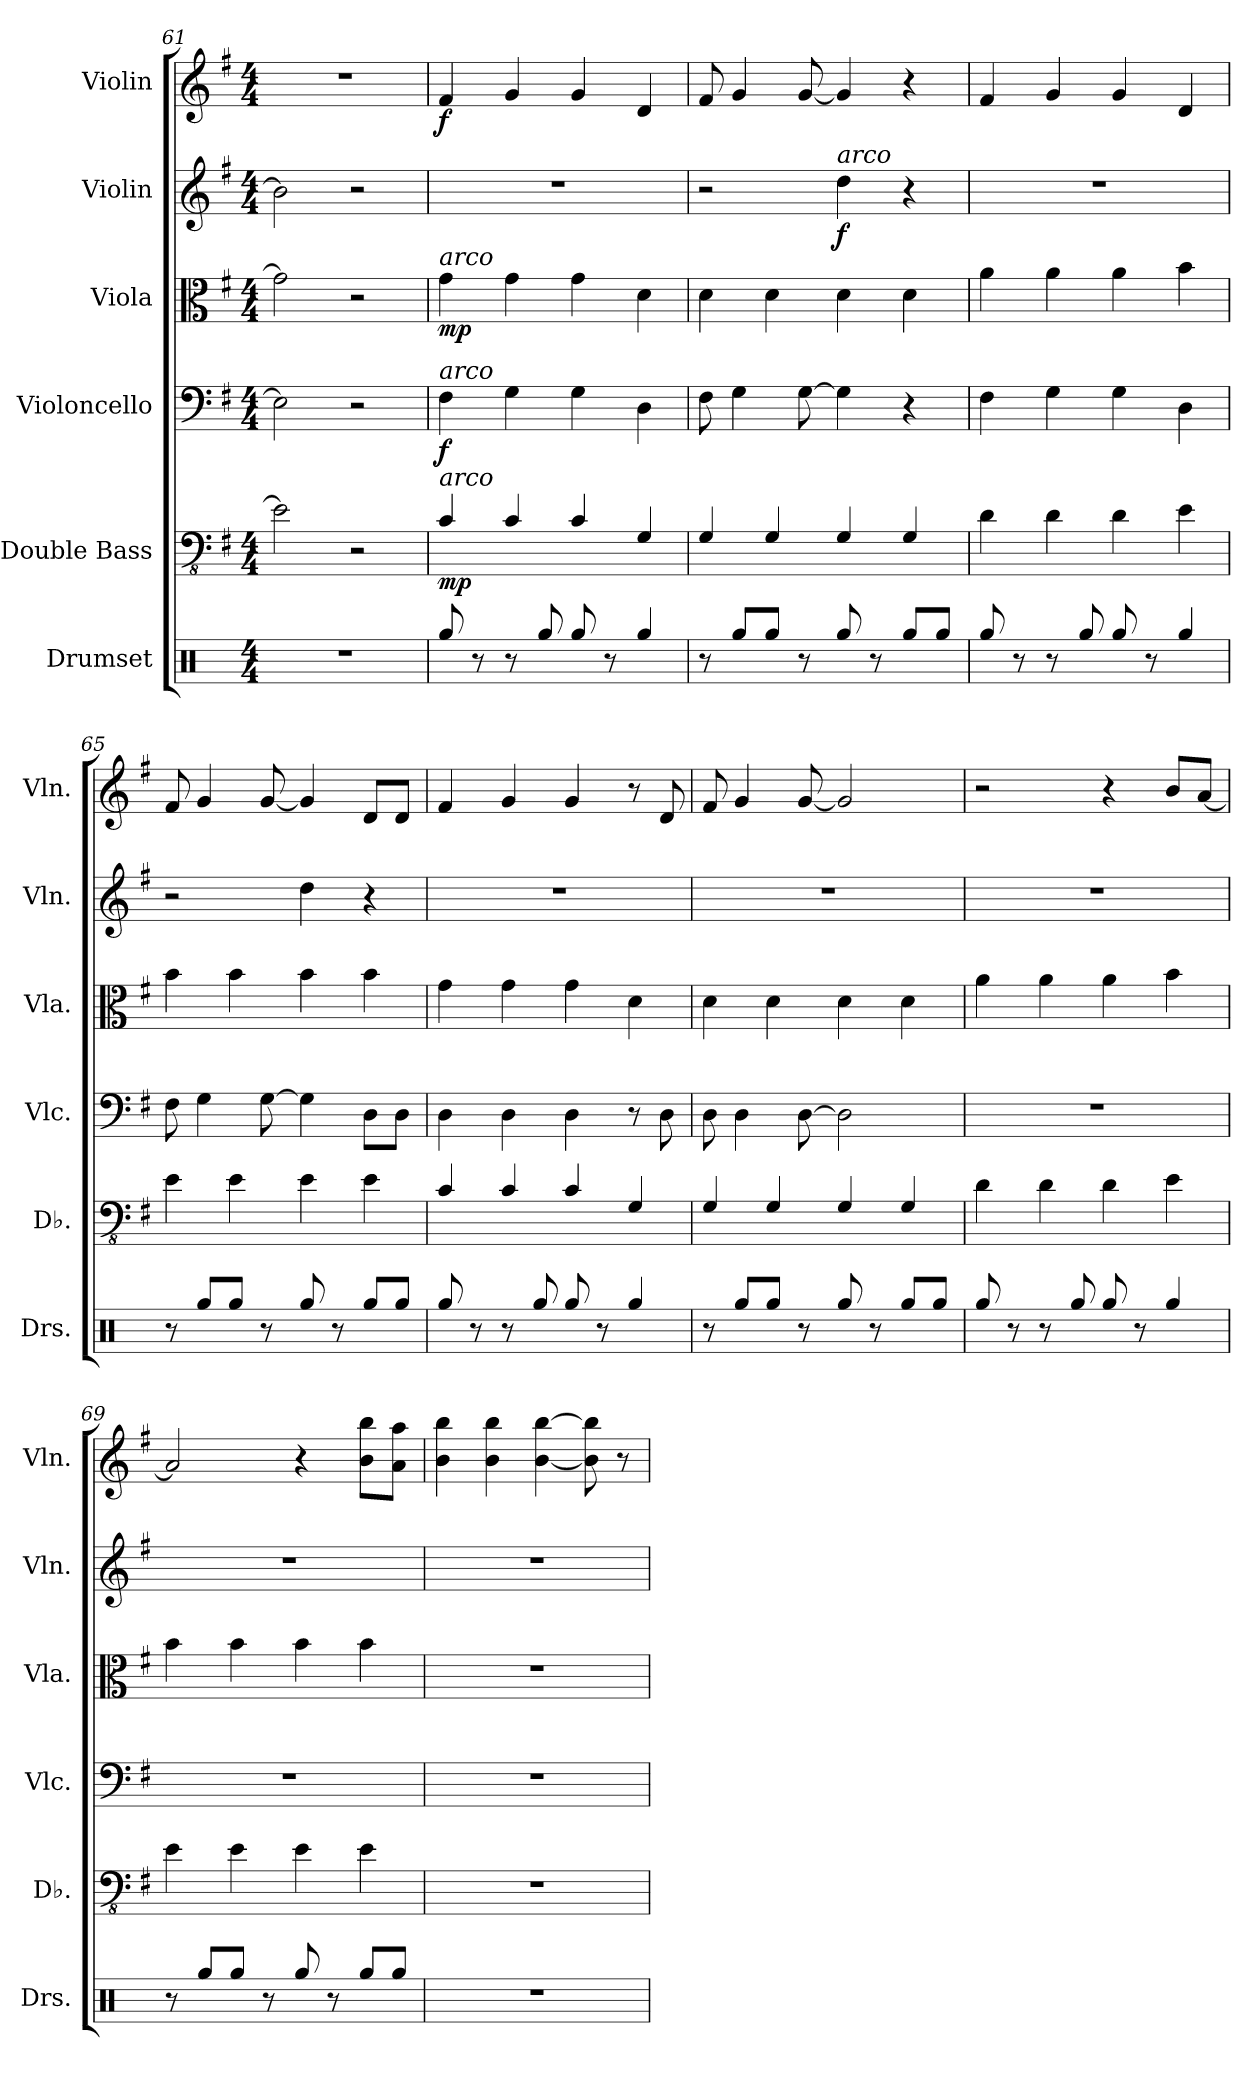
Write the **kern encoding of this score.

**kern	**kern	**dynam	**kern	**dynam	**kern	**dynam	**kern	**dynam	**kern	**dynam
*part6	*part5	*part5	*part4	*part4	*part3	*part3	*part2	*part2	*part1	*part1
*staff6	*staff5	*staff5	*staff4	*staff4	*staff3	*staff3	*staff2	*staff2	*staff1	*staff1
*I"Drumset	*I"Double Bass	*	*I"Violoncello	*	*I"Viola	*	*I"Violin	*	*I"Violin	*
*I'Drs.	*I'Db.	*	*I'Vlc.	*	*I'Vla.	*	*I'Vln.	*	*I'Vln.	*
*clefX	*clefFv4	*	*clefF4	*	*clefC3	*	*clefG2	*	*clefG2	*
*	*ITrd7c12	*	*	*	*	*	*	*	*	*
*k[]	*k[f#]	*	*k[f#]	*	*k[f#]	*	*k[f#]	*	*k[f#]	*
*M4/4	*M4/4	*	*M4/4	*	*M4/4	*	*M4/4	*	*M4/4	*
=61	=61	=61	=61	=61	=61	=61	=61	=61	=61	=61
1r	2EE\]	.	2E\]	.	2g\]	.	2b\]	.	1r	.
.	2r	.	2r	.	2r	.	2r	.	.	.
!!LO:PB:g=z
=62	=62	=62	=62	=62	=62	=62	=62	=62	=62	=62
!	!	!	!	!	!LO:TX:a:i:t=arco	!	!	!	!	!
!	!	!	!LO:TX:a:i:t=arco	!	!	!	!	!	!	!
!	!LO:TX:a:i:t=arco	!	!	!	!	!	!	!	!	!
!	!	!LO:DY:b	!	!LO:DY:b	!	!LO:DY:b	!	!	!	!LO:DY:b
8Rgg/	4CC/	mp	4F#\	f	4g\	mp	1r	.	4f#/	f
8r	.	.	.	.	.	.	.	.	.	.
8r	4CC/	.	4G\	.	4g\	.	.	.	4g/	.
8Rgg/	.	.	.	.	.	.	.	.	.	.
8Rgg/	4CC/	.	4G\	.	4g\	.	.	.	4g/	.
8r	.	.	.	.	.	.	.	.	.	.
4Rgg/	4GGG/	.	4D\	.	4d\	.	.	.	4d/	.
=63	=63	=63	=63	=63	=63	=63	=63	=63	=63	=63
8r	4GGG/	.	8F#\	.	4d\	.	2r	.	8f#/	.
8Rgg/L	.	.	4G\	.	.	.	.	.	4g/	.
8Rgg/J	4GGG/	.	.	.	4d\	.	.	.	.	.
8r	.	.	[8G\	.	.	.	.	.	[8g/	.
!	!	!	!	!	!	!	!LO:TX:a:i:t=arco	!	!	!
!	!	!	!	!	!	!	!	!LO:DY:b	!	!
8Rgg/	4GGG/	.	4G\]	.	4d\	.	4dd\	f	4g/]	.
8r	.	.	.	.	.	.	.	.	.	.
8Rgg/L	4GGG/	.	4r	.	4d\	.	4r	.	4r	.
8Rgg/J	.	.	.	.	.	.	.	.	.	.
=64	=64	=64	=64	=64	=64	=64	=64	=64	=64	=64
8Rgg/	4DD\	.	4F#\	.	4a\	.	1r	.	4f#/	.
8r	.	.	.	.	.	.	.	.	.	.
8r	4DD\	.	4G\	.	4a\	.	.	.	4g/	.
8Rgg/	.	.	.	.	.	.	.	.	.	.
8Rgg/	4DD\	.	4G\	.	4a\	.	.	.	4g/	.
8r	.	.	.	.	.	.	.	.	.	.
4Rgg/	4EE\	.	4D\	.	4b\	.	.	.	4d/	.
=65	=65	=65	=65	=65	=65	=65	=65	=65	=65	=65
8r	4EE\	.	8F#\	.	4b\	.	2r	.	8f#/	.
8Rgg/L	.	.	4G\	.	.	.	.	.	4g/	.
8Rgg/J	4EE\	.	.	.	4b\	.	.	.	.	.
8r	.	.	[8G\	.	.	.	.	.	[8g/	.
8Rgg/	4EE\	.	4G\]	.	4b\	.	4dd\	.	4g/]	.
8r	.	.	.	.	.	.	.	.	.	.
8Rgg/L	4EE\	.	8D\L	.	4b\	.	4r	.	8d/L	.
8Rgg/J	.	.	8D\J	.	.	.	.	.	8d/J	.
!!LO:LB:g=z
=66	=66	=66	=66	=66	=66	=66	=66	=66	=66	=66
8Rgg/	4CC/	.	4D\	.	4g\	.	1r	.	4f#/	.
8r	.	.	.	.	.	.	.	.	.	.
8r	4CC/	.	4D\	.	4g\	.	.	.	4g/	.
8Rgg/	.	.	.	.	.	.	.	.	.	.
8Rgg/	4CC/	.	4D\	.	4g\	.	.	.	4g/	.
8r	.	.	.	.	.	.	.	.	.	.
4Rgg/	4GGG/	.	8r	.	4d\	.	.	.	8r	.
.	.	.	8D\	.	.	.	.	.	8d/	.
=67	=67	=67	=67	=67	=67	=67	=67	=67	=67	=67
8r	4GGG/	.	8D\	.	4d\	.	1r	.	8f#/	.
8Rgg/L	.	.	4D\	.	.	.	.	.	4g/	.
8Rgg/J	4GGG/	.	.	.	4d\	.	.	.	.	.
8r	.	.	[8D\	.	.	.	.	.	[8g/	.
8Rgg/	4GGG/	.	2D\]	.	4d\	.	.	.	2g/]	.
8r	.	.	.	.	.	.	.	.	.	.
8Rgg/L	4GGG/	.	.	.	4d\	.	.	.	.	.
8Rgg/J	.	.	.	.	.	.	.	.	.	.
=68	=68	=68	=68	=68	=68	=68	=68	=68	=68	=68
8Rgg/	4DD\	.	1r	.	4a\	.	1r	.	2r	.
8r	.	.	.	.	.	.	.	.	.	.
8r	4DD\	.	.	.	4a\	.	.	.	.	.
8Rgg/	.	.	.	.	.	.	.	.	.	.
8Rgg/	4DD\	.	.	.	4a\	.	.	.	4r	.
8r	.	.	.	.	.	.	.	.	.	.
4Rgg/	4EE\	.	.	.	4b\	.	.	.	8b/L	.
.	.	.	.	.	.	.	.	.	[8a/J	.
=69	=69	=69	=69	=69	=69	=69	=69	=69	=69	=69
8r	4EE\	.	1r	.	4b\	.	1r	.	2a/]	.
8Rgg/L	.	.	.	.	.	.	.	.	.	.
8Rgg/J	4EE\	.	.	.	4b\	.	.	.	.	.
8r	.	.	.	.	.	.	.	.	.	.
8Rgg/	4EE\	.	.	.	4b\	.	.	.	4r	.
8r	.	.	.	.	.	.	.	.	.	.
8Rgg/L	4EE\	.	.	.	4b\	.	.	.	8b\ 8bb\L	.
8Rgg/J	.	.	.	.	.	.	.	.	8a\ 8aa\J	.
!!LO:PB:g=z
=70	=70	=70	=70	=70	=70	=70	=70	=70	=70	=70
1r	1r	.	1r	.	1r	.	1r	.	4b\ 4bb\	.
.	.	.	.	.	.	.	.	.	4b\ 4bb\	.
.	.	.	.	.	.	.	.	.	[4b\ [4bb\	.
.	.	.	.	.	.	.	.	.	8b\] 8bb\]	.
.	.	.	.	.	.	.	.	.	8r	.
=	=	=	=	=	=	=	=	=	=	=
*-	*-	*-	*-	*-	*-	*-	*-	*-	*-	*-
